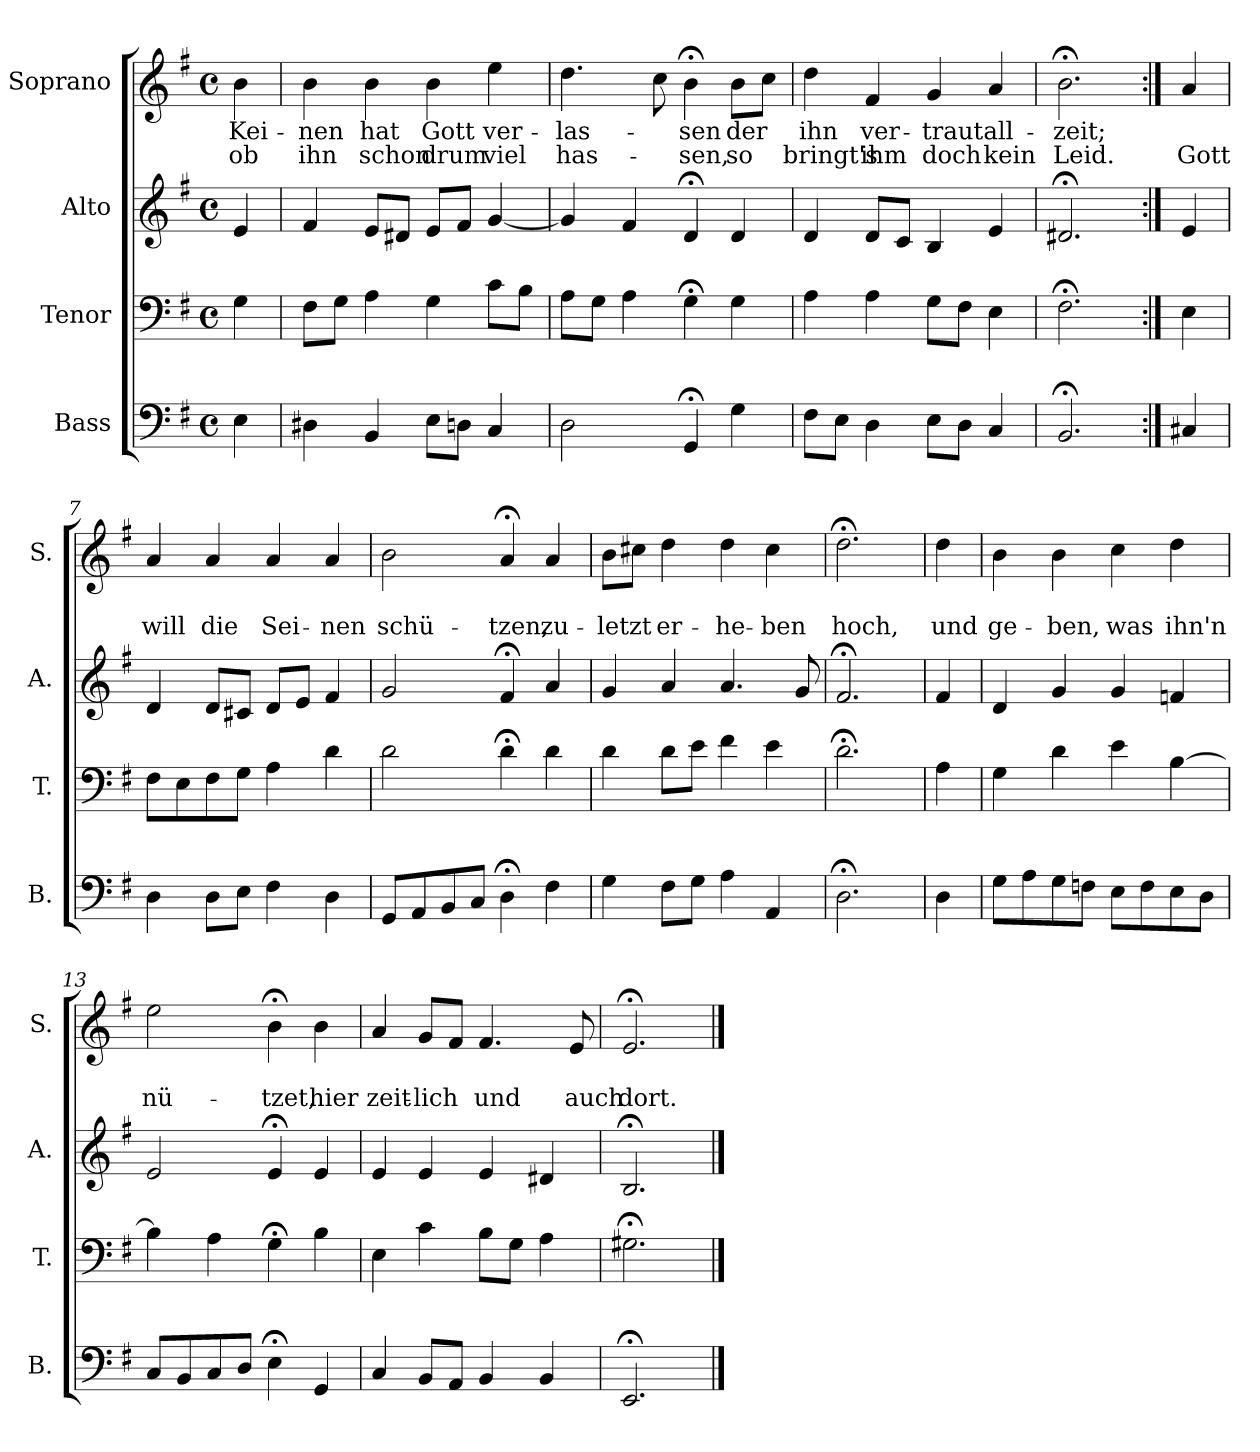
**kern	**kern	**kern	**kern	**text	**text
*part4	*part3	*part2	*part1	*part1	*part1
*staff4	*staff3	*staff2	*staff1	*staff1	*staff1
*I"Bass	*I"Tenor	*I"Alto	*I"Soprano	*	*
*I'B.	*I'T.	*I'A.	*I'S.	*	*
*clefF4	*clefF4	*clefG2	*clefG2	*	*
*k[f#]	*k[f#]	*k[f#]	*k[f#]	*	*
*G:	*G:	*G:	*e:	*	*
*M4/4	*M4/4	*M4/4	*M4/4	*	*
*met(c)	*met(c)	*met(c)	*met(c)	*	*
=1	=1	=1	=1	=1	=1
!	!	!	!	!LO:LY:b	!LO:LY:b
4E\	4G\	4e/	4b\	Kei-	ob
=2	=2	=2	=2	=2	=2
!	!	!	!	!LO:LY:b	!LO:LY:b
4D#X\	8F#\L	4f#/	4b\	-nen	ihn
.	8G\J	.	.	.	.
!	!	!	!	!LO:LY:b	!LO:LY:b
4BB/	4A\	8e/L	4b\	hat	schon
.	.	8d#X/J	.	.	.
!	!	!	!	!LO:LY:b	!LO:LY:b
8E\L	4G\	8e/L	4b\	Gott	drum
8Dn\J	.	8f#/J	.	.	.
!	!	!	!	!LO:LY:b	!LO:LY:b
4C/	8c\L	[4g/	4ee\	ver-	viel
.	8B\J	.	.	.	.
=3	=3	=3	=3	=3	=3
!	!	!	!	!LO:LY:b	!LO:LY:b
2D\	8A\L	4g/]	4.dd\	-las-	has-
.	8G\J	.	.	.	.
.	4A\	4f#/	.	.	.
.	.	.	8cc\	.	.
!	!	!	!	!LO:LY:b	!LO:LY:b
4GG;</	4G;<\	4d;</	4b;<\	-sen	-sen,
!	!	!	!	!LO:LY:b	!LO:LY:b
4G\	4G\	4d/	8b\L	der	so
.	.	.	8cc\J	.	.
=4	=4	=4	=4	=4	=4
!	!	!	!	!LO:LY:b	!LO:LY:b
8F#\L	4A\	4d/	4dd\	ihn	bringt's
8E\J	.	.	.	.	.
!	!	!	!	!LO:LY:b	!LO:LY:b
4D\	4A\	8d/L	4f#/	ver-	ihm
.	.	8c/J	.	.	.
!	!	!	!	!LO:LY:b	!LO:LY:b
8E\L	8G\L	4B/	4g/	-traut	doch
8D\J	8F#\J	.	.	.	.
!	!	!	!	!LO:LY:b	!LO:LY:b
4C/	4E\	4e/	4a/	all-	kein
=5	=5	=5	=5	=5	=5
!	!	!	!	!LO:LY:b	!LO:LY:b
2.BB;</	2.F#;<\	2.d#X;</	2.b;<\	-zeit;	Leid.
!!LO:LB:g=z
=6:|!	=6:|!	=6:|!	=6:|!	=6:|!	=6:|!
!	!	!	!	!	!LO:LY:b
4C#X/	4E\	4e/	4a/	.	Gott
=7	=7	=7	=7	=7	=7
!	!	!	!	!	!LO:LY:b
4D\	8F#\L	4d/	4a/	.	will
.	8E\	.	.	.	.
!	!	!	!	!	!LO:LY:b
8D\L	8F#\	8d/L	4a/	.	die
8E\J	8G\J	8c#X/J	.	.	.
!	!	!	!	!	!LO:LY:b
4F#\	4A\	8d/L	4a/	.	Sei-
.	.	8e/J	.	.	.
!	!	!	!	!	!LO:LY:b
4D\	4d\	4f#/	4a/	.	-nen
=8	=8	=8	=8	=8	=8
!	!	!	!	!	!LO:LY:b
8GG/L	2d\	2g/	2b\	.	schü-
8AA/	.	.	.	.	.
8BB/	.	.	.	.	.
8C/J	.	.	.	.	.
!	!	!	!	!	!LO:LY:b
4D;<\	4d;<\	4f#;</	4a;</	.	-tzen,
!	!	!	!	!	!LO:LY:b
4F#\	4d\	4a/	4a/	.	zu-
=9	=9	=9	=9	=9	=9
!	!	!	!	!	!LO:LY:b
4G\	4d\	4g/	8b\L	.	-letzt
.	.	.	8cc#X\J	.	.
!	!	!	!	!	!LO:LY:b
8F#\L	8d\L	4a/	4dd\	.	er-
8G\J	8e\J	.	.	.	.
!	!	!	!	!	!LO:LY:b
4A\	4f#\	4.a/	4dd\	.	-he-
!	!	!	!	!	!LO:LY:b
4AA/	4e\	.	4cc#\	.	-ben
.	.	8g/	.	.	.
=10	=10	=10	=10	=10	=10
!	!	!	!	!	!LO:LY:b
2.D;<\	2.d;<\	2.f#;</	2.dd;<\	.	hoch,
!!LO:PB:g=z
=11	=11	=11	=11	=11	=11
!	!	!	!	!	!LO:LY:b
4D\	4A\	4f#/	4dd\	.	und
=12	=12	=12	=12	=12	=12
!	!	!	!	!	!LO:LY:b
8G\L	4G\	4d/	4b\	.	ge-
8A\	.	.	.	.	.
!	!	!	!	!	!LO:LY:b
8G\	4d\	4g/	4b\	.	-ben,
8Fn\J	.	.	.	.	.
!	!	!	!	!	!LO:LY:b
8E\L	4e\	4g/	4cc\	.	was
8F\	.	.	.	.	.
!	!	!	!	!	!LO:LY:b
8E\	[4B\	4fn/	4dd\	.	ihn'n
8D\J	.	.	.	.	.
=13	=13	=13	=13	=13	=13
!	!	!	!	!	!LO:LY:b
8C/L	4B\]	2e/	2ee\	.	nü-
8BB/	.	.	.	.	.
8C/	4A\	.	.	.	.
8D/J	.	.	.	.	.
!	!	!	!	!	!LO:LY:b
4E;<\	4G;<\	4e;</	4b;<\	.	-tzet,
!	!	!	!	!	!LO:LY:b
4GG/	4B\	4e/	4b\	.	hier
=14	=14	=14	=14	=14	=14
!	!	!	!	!	!LO:LY:b
4C/	4E\	4e/	4a/	.	zeit-
!	!	!	!	!	!LO:LY:b
8BB/L	4c\	4e/	8g/L	.	-lich
8AA/J	.	.	8f#/J	.	.
!	!	!	!	!	!LO:LY:b
4BB/	8B\L	4e/	4.f#/	.	und
.	8G\J	.	.	.	.
4BB/	4A\	4d#X/	.	.	.
!	!	!	!	!	!LO:LY:b
.	.	.	8e/	.	auch
=15	=15	=15	=15	=15	=15
!	!	!	!	!	!LO:LY:b
2.EE;</	2.G#X;<\	2.B;</	2.e;</	.	dort.
==	==	==	==	==	==
*-	*-	*-	*-	*-	*-
